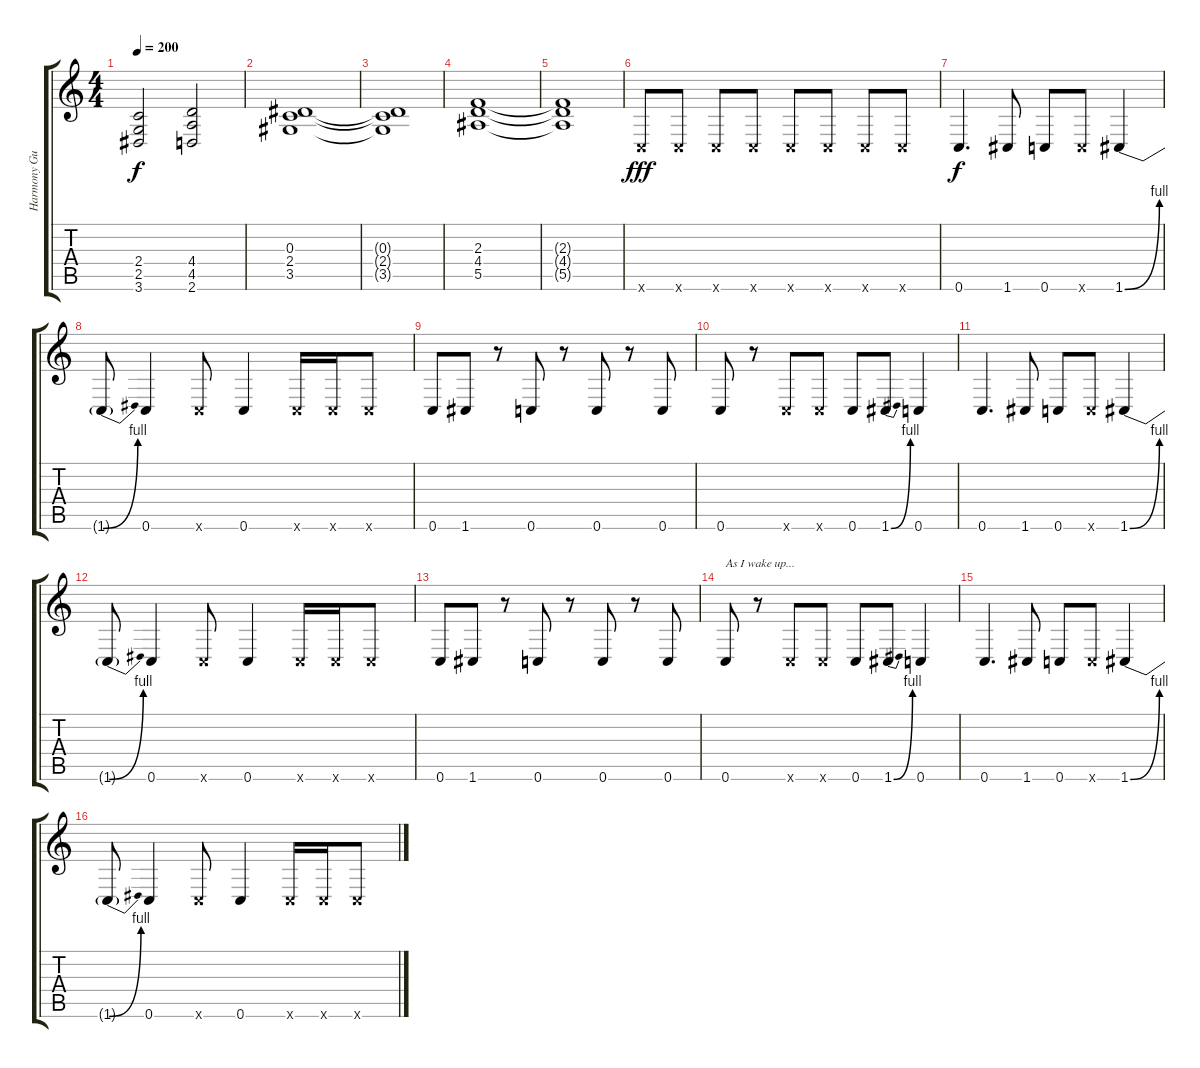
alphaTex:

\track ("Harmony Guitar" "Harmony Gu") {instrument distortionguitar}
\staff {score tabs}
\tuning (C4 G3 Eb3 Bb2 F2 C2) {hide}
\ts (4 4)
\tempo 200
\clef g2
\ks c
(2.4 2.5 3.6).2{dy f} (4.4 4.5 2.6).2 |
(0.3 2.4 3.5).1 |
(0.3{t} 2.4{t} 3.5{t}).1 |
(2.3 4.4 5.5).1 |
(2.3{t} 4.4{t} 5.5{t}).1 |
0.6{x}.8{dy fff} 0.6{x}.8 0.6{x}.8 0.6{x}.8 0.6{x}.8 0.6{x}.8 0.6{x}.8 0.6{x}.8 |
0.6.4{d dy f} 1.6.8 0.6.8 0.6{x}.8 1.6{be (bend 0 0 60 4)}.4 |
1.6{be (bend 0 0 60 4) t}.8 0.6.4 0.6{x}.8 0.6.4 0.6{x}.16 0.6{x}.16 0.6{x}.8 |
0.6.8 1.6.8 r.8 0.6.8 r.8 0.6.8 r.8 0.6.8 |
0.6.8 r.8 0.6{x}.8 0.6{x}.8 0.6.8 1.6{be (bend 0 0 60 4)}.8 0.6.4 |
0.6.4{d} 1.6.8 0.6.8 0.6{x}.8 1.6{be (bend 0 0 60 4)}.4 |
1.6{be (bend 0 0 60 4) t}.8 0.6.4 0.6{x}.8 0.6.4 0.6{x}.16 0.6{x}.16 0.6{x}.8 |
0.6.8 1.6.8 r.8 0.6.8 r.8 0.6.8 r.8 0.6.8 |
0.6.8{txt "As I wake up..."} r.8 0.6{x}.8 0.6{x}.8 0.6.8 1.6{be (bend 0 0 60 4)}.8 0.6.4 |
0.6.4{d} 1.6.8 0.6.8 0.6{x}.8 1.6{be (bend 0 0 60 4)}.4 |
1.6{be (bend 0 0 60 4) t}.8 0.6.4 0.6{x}.8 0.6.4 0.6{x}.16 0.6{x}.16 0.6{x}.8
